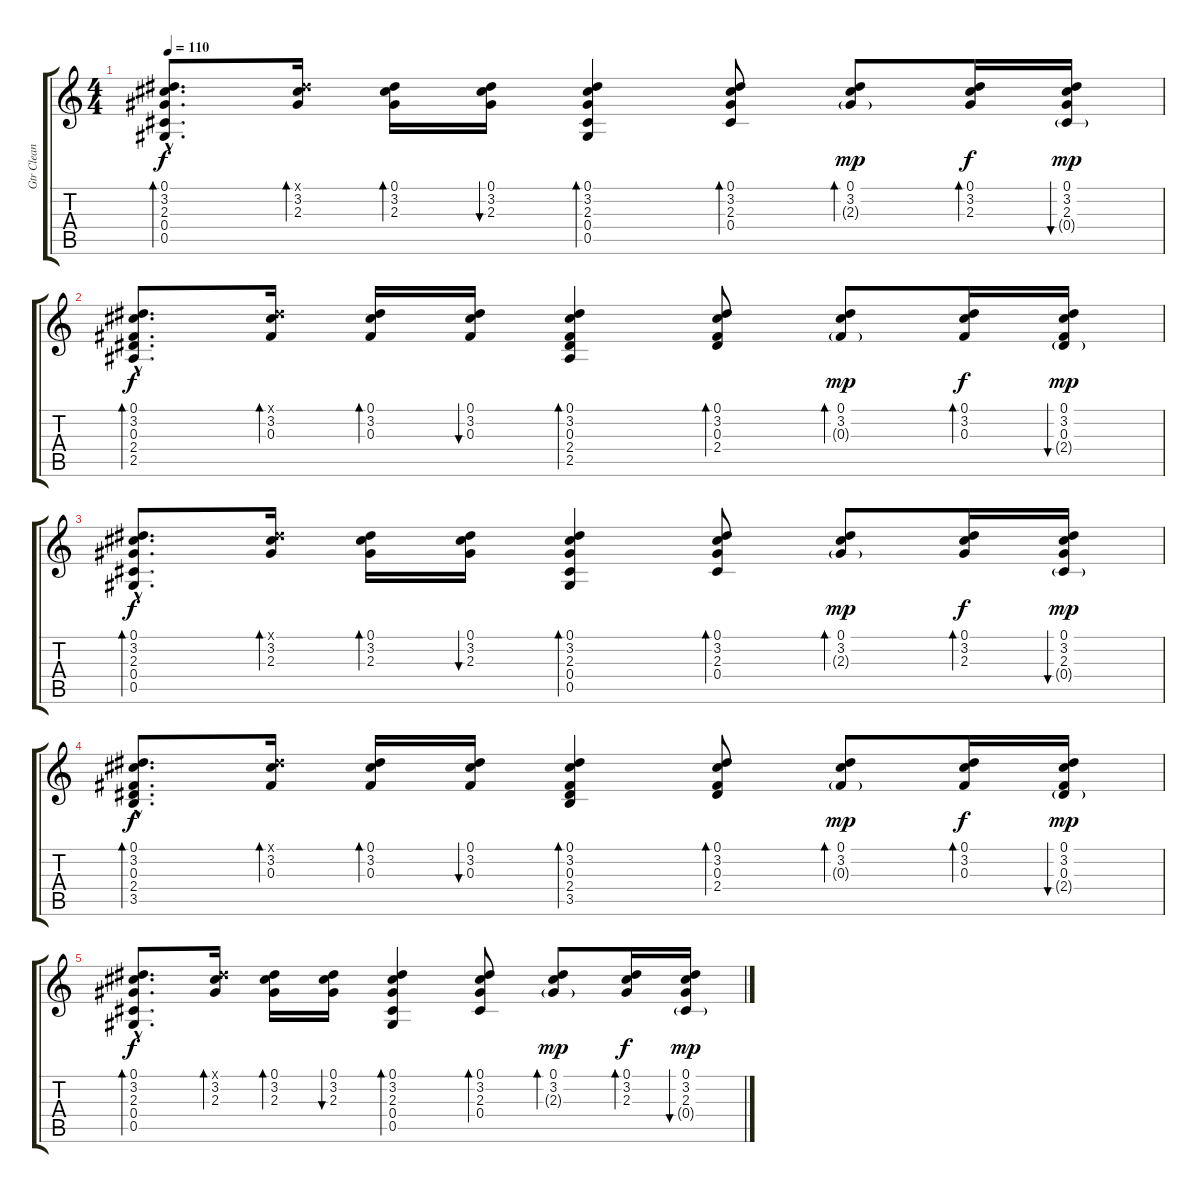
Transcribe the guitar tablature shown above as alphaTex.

\track ("Gtr Clean [12 strings]" "Gtr Clean ") {instrument electricguitarclean}
\staff {score tabs}
\tuning (Eb4 Bb3 Gb3 Db3 Ab2 Eb2) {hide}
\ts (4 4)
\tempo 110
\clef g2
\ks c
(0.1{hac} 3.2{hac} 2.3{hac} 0.4{hac} 0.5{hac}).8{d bd 60 dy f} (0.1{x} 3.2 2.3).16{bd 30} (0.1 3.2 2.3).16{bd 30} (0.1 3.2 2.3).16{bu 30} (0.1 3.2 2.3 0.4 0.5).4{bd 60} (0.1 3.2 2.3 0.4).8{bd 60} (0.1 3.2 2.3{g}).8{bd 60 dy mp} (0.1 3.2 2.3).16{bd 30 dy f} (0.1 3.2 2.3 0.4{g}).16{bu 30 dy mp} |
(0.1{hac} 3.2{hac} 0.3{hac} 2.4{hac} 2.5{hac}).8{d bd 60 dy f} (0.1{x} 3.2 0.3).16{bd 30} (0.1 3.2 0.3).16{bd 30} (0.1 3.2 0.3).16{bu 30} (0.1 3.2 0.3 2.4 2.5).4{bd 60} (0.1 3.2 0.3 2.4).8{bd 60} (0.1 3.2 0.3{g}).8{bd 60 dy mp} (0.1 3.2 0.3).16{bd 30 dy f} (0.1 3.2 0.3 2.4{g}).16{bu 30 dy mp} |
(0.1{hac} 3.2{hac} 2.3{hac} 0.4{hac} 0.5{hac}).8{d bd 60 dy f} (0.1{x} 3.2 2.3).16{bd 30} (0.1 3.2 2.3).16{bd 30} (0.1 3.2 2.3).16{bu 30} (0.1 3.2 2.3 0.4 0.5).4{bd 60} (0.1 3.2 2.3 0.4).8{bd 60} (0.1 3.2 2.3{g}).8{bd 60 dy mp} (0.1 3.2 2.3).16{bd 30 dy f} (0.1 3.2 2.3 0.4{g}).16{bu 30 dy mp} |
(0.1{hac} 3.2{hac} 0.3{hac} 2.4{hac} 3.5{hac}).8{d bd 60 dy f} (0.1{x} 3.2 0.3).16{bd 30} (0.1 3.2 0.3).16{bd 30} (0.1 3.2 0.3).16{bu 30} (0.1 3.2 0.3 2.4 3.5).4{bd 60} (0.1 3.2 0.3 2.4).8{bd 60} (0.1 3.2 0.3{g}).8{bd 60 dy mp} (0.1 3.2 0.3).16{bd 30 dy f} (0.1 3.2 0.3 2.4{g}).16{bu 30 dy mp} |
(0.1{hac} 3.2{hac} 2.3{hac} 0.4{hac} 0.5{hac}).8{d bd 60 dy f} (0.1{x} 3.2 2.3).16{bd 30} (0.1 3.2 2.3).16{bd 30} (0.1 3.2 2.3).16{bu 30} (0.1 3.2 2.3 0.4 0.5).4{bd 60} (0.1 3.2 2.3 0.4).8{bd 60} (0.1 3.2 2.3{g}).8{bd 60 dy mp} (0.1 3.2 2.3).16{bd 30 dy f} (0.1 3.2 2.3 0.4{g}).16{bu 30 dy mp}
